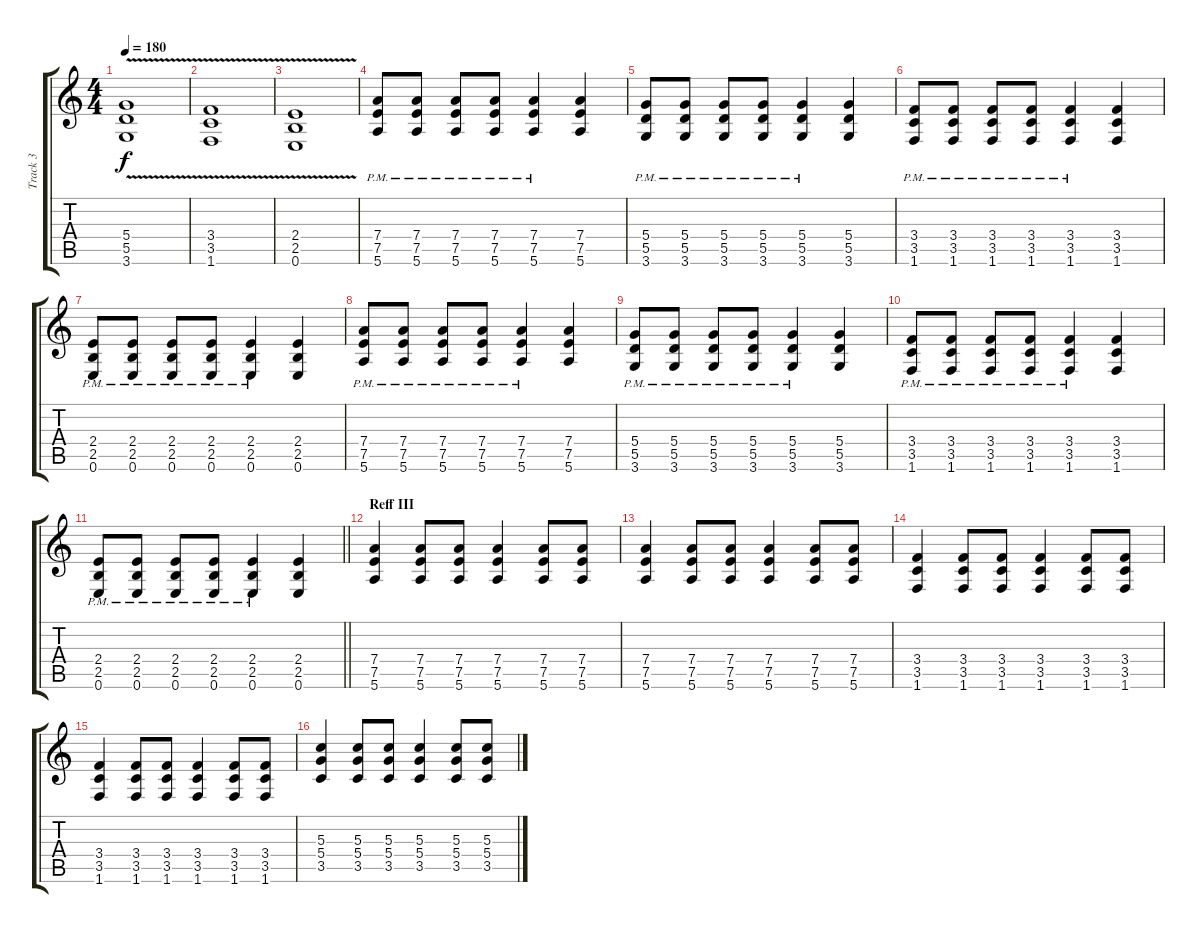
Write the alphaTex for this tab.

\track ("Track 3" "Track 3") {instrument distortionguitar}
\staff {score tabs}
\tuning (E4 B3 G3 D3 A2 E2) {hide}
\ts (4 4)
\tempo 180
\clef g2
\ks c
(5.4{v} 5.5 3.6).1{dy f} |
(3.4{v} 3.5 1.6).1 |
(2.4{v} 2.5 0.6).1 |
(7.4{pm} 7.5{pm} 5.6).8 (7.4{pm} 7.5{pm} 5.6).8 (7.4{pm} 7.5{pm} 5.6).8 (7.4{pm} 7.5{pm} 5.6).8 (7.4{pm} 7.5{pm} 5.6).4 (7.4 7.5 5.6).4 |
(5.4{pm} 5.5{pm} 3.6).8 (5.4{pm} 5.5{pm} 3.6).8 (5.4{pm} 5.5{pm} 3.6).8 (5.4{pm} 5.5{pm} 3.6).8 (5.4{pm} 5.5{pm} 3.6).4 (5.4 5.5 3.6).4 |
(3.4{pm} 3.5{pm} 1.6).8 (3.4{pm} 3.5{pm} 1.6).8 (3.4{pm} 3.5{pm} 1.6).8 (3.4{pm} 3.5{pm} 1.6).8 (3.4{pm} 3.5{pm} 1.6).4 (3.4 3.5 1.6).4 |
(2.4{pm} 2.5{pm} 0.6).8 (2.4{pm} 2.5{pm} 0.6).8 (2.4{pm} 2.5{pm} 0.6).8 (2.4{pm} 2.5{pm} 0.6).8 (2.4{pm} 2.5{pm} 0.6).4 (2.4 2.5 0.6).4 |
(7.4{pm} 7.5{pm} 5.6).8 (7.4{pm} 7.5{pm} 5.6).8 (7.4{pm} 7.5{pm} 5.6).8 (7.4{pm} 7.5{pm} 5.6).8 (7.4{pm} 7.5{pm} 5.6).4 (7.4 7.5 5.6).4 |
(5.4{pm} 5.5{pm} 3.6).8 (5.4{pm} 5.5{pm} 3.6).8 (5.4{pm} 5.5{pm} 3.6).8 (5.4{pm} 5.5{pm} 3.6).8 (5.4{pm} 5.5{pm} 3.6).4 (5.4 5.5 3.6).4 |
(3.4{pm} 3.5{pm} 1.6).8 (3.4{pm} 3.5{pm} 1.6).8 (3.4{pm} 3.5{pm} 1.6).8 (3.4{pm} 3.5{pm} 1.6).8 (3.4{pm} 3.5{pm} 1.6).4 (3.4 3.5 1.6).4 |
\barLineRight lightlight
(2.4{pm} 2.5{pm} 0.6).8 (2.4{pm} 2.5{pm} 0.6).8 (2.4{pm} 2.5{pm} 0.6).8 (2.4{pm} 2.5{pm} 0.6).8 (2.4{pm} 2.5{pm} 0.6).4 (2.4 2.5 0.6).4 |
\section ("" "Reff III")
(7.4 7.5 5.6).4 (7.4 7.5 5.6).8 (7.4 7.5 5.6).8 (7.4 7.5 5.6).4 (7.4 7.5 5.6).8 (7.4 7.5 5.6).8 |
(7.4 7.5 5.6).4 (7.4 7.5 5.6).8 (7.4 7.5 5.6).8 (7.4 7.5 5.6).4 (7.4 7.5 5.6).8 (7.4 7.5 5.6).8 |
(3.4 3.5 1.6).4 (3.4 3.5 1.6).8 (3.4 3.5 1.6).8 (3.4 3.5 1.6).4 (3.4 3.5 1.6).8 (3.4 3.5 1.6).8 |
(3.4 3.5 1.6).4 (3.4 3.5 1.6).8 (3.4 3.5 1.6).8 (3.4 3.5 1.6).4 (3.4 3.5 1.6).8 (3.4 3.5 1.6).8 |
(5.3 5.4 3.5).4 (5.3 5.4 3.5).8 (5.3 5.4 3.5).8 (5.3 5.4 3.5).4 (5.3 5.4 3.5).8 (5.3 5.4 3.5).8
